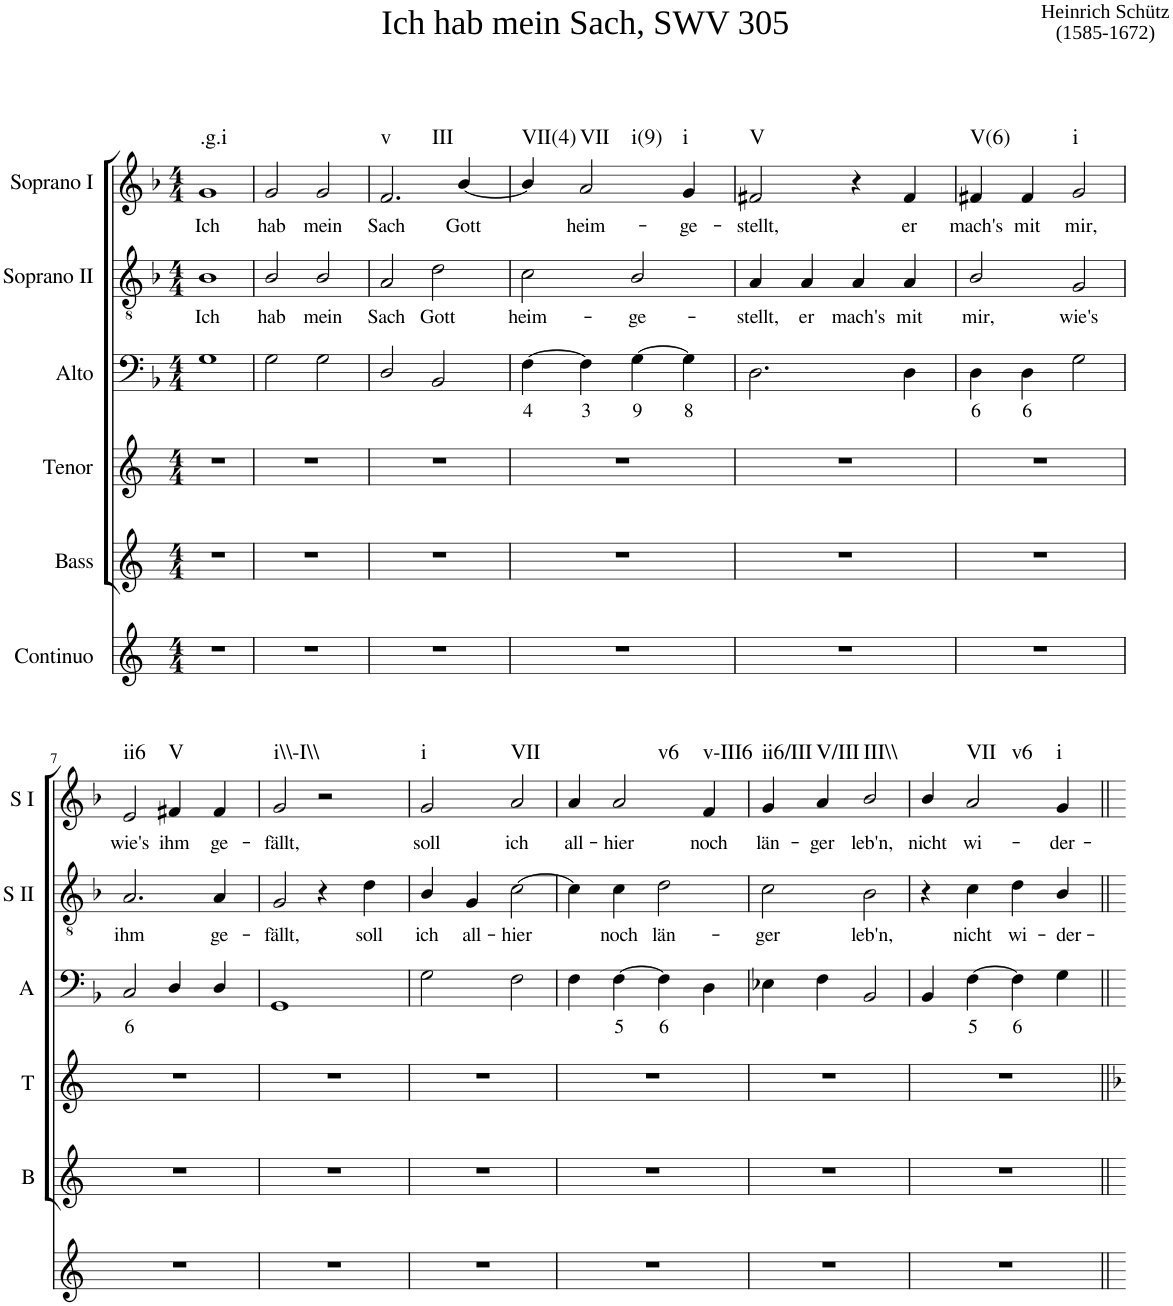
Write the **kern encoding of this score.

**kern	**kern	**kern	**kern	**text	**kern	**text	**kern	**text	**harte
*part6	*part5	*part4	*part3	*part3	*part2	*part2	*part1	*part1	*part1
*staff6	*staff5	*staff4	*staff3	*staff3	*staff2	*staff2	*staff1	*staff1	*
*I"Continuo	*I"Bass	*I"Tenor	*I"Alto	*	*I"Soprano II	*	*I"Soprano I	*	*
*	*I'B	*I'T	*I'A	*	*I'S II	*	*I'S I	*	*
*clefG2	*clefG2	*clefG2	*clefF4	*	*clefGv2	*	*clefG2	*	*
*k[]	*k[]	*k[]	*k[b-]	*	*k[b-]	*	*k[b-]	*	*
*M4/4	*M4/4	*M4/4	*M4/4	*	*M4/4	*	*M4/4	*	*
=1	=1	=1	=1	=1	=1	=1	=1	=1	=1
!	!	!	!	!	!	!	!LO:TX:a:t=Ich hab mein Sach, SWV 305	!	!
!	!	!	!	!	!	!	!LO:TX:a:t=Heinrich Schütz	!	!
!	!	!	!	!	!	!	!LO:TX:a:t=(1585-1672)	!	!
!	!	!	!	!	!	!LO:LY:b	!	!LO:LY:b	!LO:H:kt=.g.i
1r	1r	1r	1G	.	1B-	Ich	1g	Ich	N
=2	=2	=2	=2	=2	=2	=2	=2	=2	=2
!	!	!	!	!	!	!LO:LY:b	!	!LO:LY:b	!
1r	1r	1r	2G\	.	2B-/	hab	2g/	hab	.
!	!	!	!	!	!	!LO:LY:b	!	!LO:LY:b	!
.	.	.	2G\	.	2B-/	mein	2g/	mein	.
=3	=3	=3	=3	=3	=3	=3	=3	=3	=3
!	!	!	!	!	!	!LO:LY:b	!	!LO:LY:b	!LO:H:n=1:kt=v
!	!	!	!	!	!	!	!	!	!LO:H:n=2:kt=III
1r	1r	1r	2D/	.	2A/	Sach	2.f/	Sach	N N
!	!	!	!	!	!	!LO:LY:b	!	!	!
.	.	.	2BB-/	.	2d\	Gott	.	.	.
!	!	!	!	!	!	!	!	!LO:LY:b	!
.	.	.	.	.	.	.	[4b-/	Gott	.
=4	=4	=4	=4	=4	=4	=4	=4	=4	=4
!	!	!	!	!LO:LY:b	!	!LO:LY:b	!	!	!LO:H:kt=VII(4)
1r	1r	1r	[4F\	4	2c\	heim-	4b-/]	.	N
!	!	!	!	!LO:LY:b	!	!	!	!LO:LY:b	!LO:H:n=1:kt=VII
!	!	!	!	!	!	!	!	!	!LO:H:n=2:kt=i(9)
.	.	.	4F\]	3	.	.	2a/	heim-	N N
!	!	!	!	!LO:LY:b	!	!LO:LY:b	!	!	!
.	.	.	[4G\	9	2B-/	ge-	.	.	.
!	!	!	!	!LO:LY:b	!	!	!	!LO:LY:b	!LO:H:kt=i
.	.	.	4G\]	8	.	.	4g/	ge-	N
=5	=5	=5	=5	=5	=5	=5	=5	=5	=5
!	!	!	!	!	!	!LO:LY:b	!	!LO:LY:b	!LO:H:kt=V
1r	1r	1r	2.D\	.	4A/	stellt,	2f#X/	stellt,	N
!	!	!	!	!	!	!LO:LY:b	!	!	!
.	.	.	.	.	4A/	er	.	.	.
!	!	!	!	!	!	!LO:LY:b	!	!	!
.	.	.	.	.	4A/	mach's	4r	.	.
!	!	!	!	!	!	!LO:LY:b	!	!LO:LY:b	!
.	.	.	4D\	.	4A/	mit	4f#/	er	.
=6	=6	=6	=6	=6	=6	=6	=6	=6	=6
!	!	!	!	!LO:LY:b	!	!LO:LY:b	!	!LO:LY:b	!LO:H:kt=V(6)
1r	1r	1r	4D\	6	2B-/	mir,	4f#X/	mach's	N
!	!	!	!	!LO:LY:b	!	!	!	!LO:LY:b	!
.	.	.	4D\	6	.	.	4f#/	mit	.
!	!	!	!	!	!	!LO:LY:b	!	!LO:LY:b	!LO:H:kt=i
.	.	.	2G\	.	2G/	wie's	2g/	mir,	N
!!LO:LB:g=z
=7	=7	=7	=7	=7	=7	=7	=7	=7	=7
!	!	!	!	!LO:LY:b	!	!LO:LY:b	!	!LO:LY:b	!LO:H:kt=ii6
1r	1r	1r	2C/	6	2.A/	ihm	2e/	wie's	N
!	!	!	!	!	!	!	!	!LO:LY:b	!LO:H:kt=V
.	.	.	4D/	.	.	.	4f#X/	ihm	N
!	!	!	!	!	!	!LO:LY:b	!	!LO:LY:b	!
.	.	.	4D/	.	4A/	ge-	4f#/	ge-	.
=8	=8	=8	=8	=8	=8	=8	=8	=8	=8
!	!	!	!	!	!	!LO:LY:b	!	!LO:LY:b	!LO:H:kt=i\\-I\\
1r	1r	1r	1GG	.	2G/	fällt,	2g/	fällt,	N
.	.	.	.	.	4r	.	2r	.	.
!	!	!	!	!	!	!LO:LY:b	!	!	!
.	.	.	.	.	4d\	soll	.	.	.
=9	=9	=9	=9	=9	=9	=9	=9	=9	=9
!	!	!	!	!	!	!LO:LY:b	!	!LO:LY:b	!LO:H:kt=i
1r	1r	1r	2G\	.	4B-/	ich	2g/	soll	N
!	!	!	!	!	!	!LO:LY:b	!	!	!
.	.	.	.	.	4G/	all-	.	.	.
!	!	!	!	!	!	!LO:LY:b	!	!LO:LY:b	!LO:H:kt=VII
.	.	.	2F\	.	[2c\	hier	2a/	ich	N
=10	=10	=10	=10	=10	=10	=10	=10	=10	=10
!	!	!	!	!	!	!	!	!LO:LY:b	!
1r	1r	1r	4F\	.	4c\]	.	4a/	all-	.
!	!	!	!	!LO:LY:b	!	!LO:LY:b	!	!LO:LY:b	!LO:H:kt=v6
.	.	.	[4F\	5	4c\	noch	2a/	hier	N
!	!	!	!	!LO:LY:b	!	!LO:LY:b	!	!	!
.	.	.	4F\]	6	2d\	län-	.	.	.
!	!	!	!	!	!	!	!	!LO:LY:b	!LO:H:kt=v-III6
.	.	.	4D\	.	.	.	4f/	noch	N
=11	=11	=11	=11	=11	=11	=11	=11	=11	=11
!	!	!	!	!	!	!LO:LY:b	!	!LO:LY:b	!LO:H:kt=ii6/III
1r	1r	1r	4E-X\	.	2c\	ger	4g/	län-	N
!	!	!	!	!	!	!	!	!LO:LY:b	!LO:H:kt=V/III
.	.	.	4F\	.	.	.	4a/	ger	N
!	!	!	!	!	!	!LO:LY:b	!	!LO:LY:b	!LO:H:kt=III\\
.	.	.	2BB-/	.	2B-\	leb'n,	2b-/	leb'n,	N
=12	=12	=12	=12	=12	=12	=12	=12	=12	=12
!	!	!	!	!	!	!	!	!LO:LY:b	!
1r	1r	1r	4BB-/	.	4r	.	4b-/	nicht	.
!	!	!	!	!LO:LY:b	!	!LO:LY:b	!	!LO:LY:b	!LO:H:n=1:kt=VII
!	!	!	!	!	!	!	!	!	!LO:H:n=2:kt=v6
.	.	.	[4F\	5	4c\	nicht	2a/	wi-	N N
!	!	!	!	!LO:LY:b	!	!LO:LY:b	!	!	!
.	.	.	4F\]	6	4d\	wi-	.	.	.
!	!	!	!	!	!	!LO:LY:b	!	!LO:LY:b	!LO:H:kt=i
.	.	.	4G\	.	4B-/	der-	4g/	der-	N
=||	=||	=||	=||	=||	=||	=||	=||	=||	=||
*-	*-	*-	*-	*-	*-	*-	*-	*-	*-
